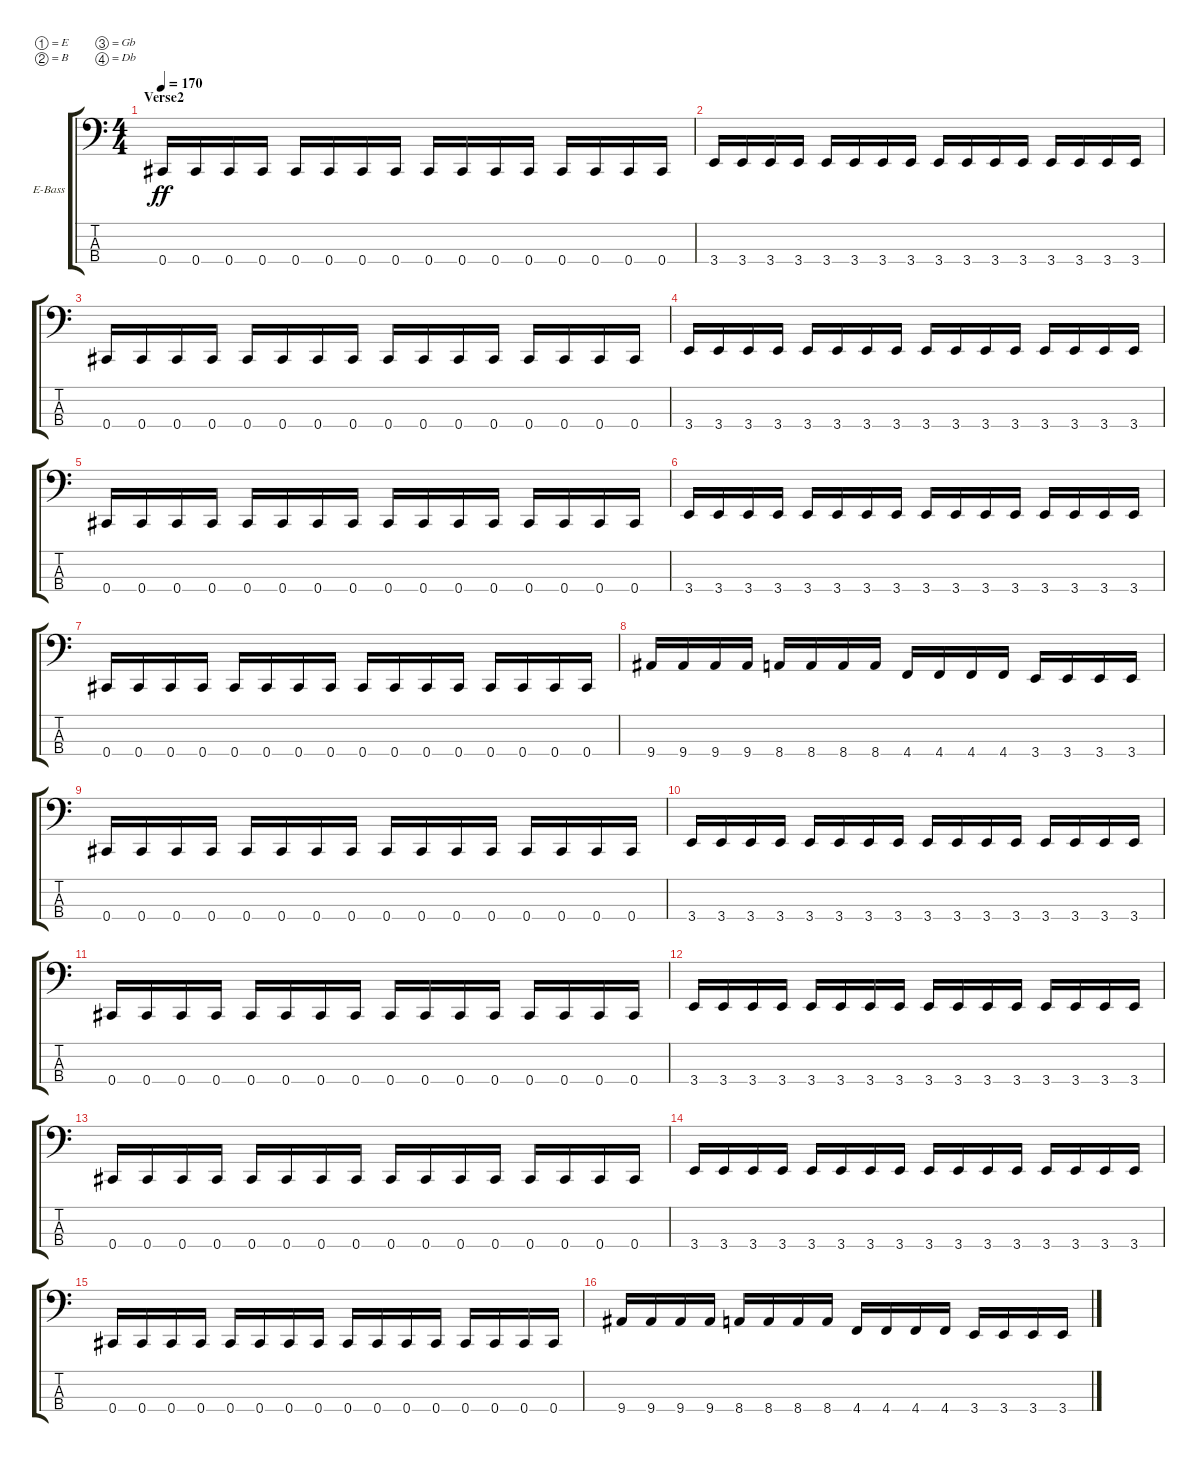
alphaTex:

\defaultSystemsLayout 4
\bracketExtendMode groupsimilarinstruments
\firstSystemTrackNameOrientation horizontal
\otherSystemsTrackNameOrientation horizontal
\track ("Orion" "E-Bass") {instrument electricbassfinger}
\staff {score tabs}
\tuning (E2 B1 Gb1 Db1)
\ts (4 4)
\section ("" "Verse2")
\tempo 170
\clef f4
\scale
0.333333
\ks c
0.4.16{dy ff} 0.4.16 0.4.16 0.4.16 0.4.16 0.4.16 0.4.16 0.4.16 0.4.16 0.4.16 0.4.16 0.4.16 0.4.16 0.4.16 0.4.16 0.4.16 |
\scale
0.333333 3.4.16 3.4.16 3.4.16 3.4.16 3.4.16 3.4.16 3.4.16 3.4.16 3.4.16 3.4.16 3.4.16 3.4.16 3.4.16 3.4.16 3.4.16 3.4.16 |
\scale
0.333333 0.4.16 0.4.16 0.4.16 0.4.16 0.4.16 0.4.16 0.4.16 0.4.16 0.4.16 0.4.16 0.4.16 0.4.16 0.4.16 0.4.16 0.4.16 0.4.16 |
\scale
0.333333 3.4.16 3.4.16 3.4.16 3.4.16 3.4.16 3.4.16 3.4.16 3.4.16 3.4.16 3.4.16 3.4.16 3.4.16 3.4.16 3.4.16 3.4.16 3.4.16 |
\scale
0.333333 0.4.16 0.4.16 0.4.16 0.4.16 0.4.16 0.4.16 0.4.16 0.4.16 0.4.16 0.4.16 0.4.16 0.4.16 0.4.16 0.4.16 0.4.16 0.4.16 |
\scale
0.333333 3.4.16 3.4.16 3.4.16 3.4.16 3.4.16 3.4.16 3.4.16 3.4.16 3.4.16 3.4.16 3.4.16 3.4.16 3.4.16 3.4.16 3.4.16 3.4.16 |
\scale
0.333333 0.4.16 0.4.16 0.4.16 0.4.16 0.4.16 0.4.16 0.4.16 0.4.16 0.4.16 0.4.16 0.4.16 0.4.16 0.4.16 0.4.16 0.4.16 0.4.16 |
\scale
0.333333 9.4.16 9.4.16 9.4.16 9.4.16 8.4.16 8.4.16 8.4.16 8.4.16 4.4.16 4.4.16 4.4.16 4.4.16 3.4.16 3.4.16 3.4.16 3.4.16 |
\scale
0.333333 0.4.16 0.4.16 0.4.16 0.4.16 0.4.16 0.4.16 0.4.16 0.4.16 0.4.16 0.4.16 0.4.16 0.4.16 0.4.16 0.4.16 0.4.16 0.4.16 |
\scale
0.333333 3.4.16 3.4.16 3.4.16 3.4.16 3.4.16 3.4.16 3.4.16 3.4.16 3.4.16 3.4.16 3.4.16 3.4.16 3.4.16 3.4.16 3.4.16 3.4.16 |
\scale
0.333333 0.4.16 0.4.16 0.4.16 0.4.16 0.4.16 0.4.16 0.4.16 0.4.16 0.4.16 0.4.16 0.4.16 0.4.16 0.4.16 0.4.16 0.4.16 0.4.16 |
\scale
0.333333 3.4.16 3.4.16 3.4.16 3.4.16 3.4.16 3.4.16 3.4.16 3.4.16 3.4.16 3.4.16 3.4.16 3.4.16 3.4.16 3.4.16 3.4.16 3.4.16 |
\scale
0.333333 0.4.16 0.4.16 0.4.16 0.4.16 0.4.16 0.4.16 0.4.16 0.4.16 0.4.16 0.4.16 0.4.16 0.4.16 0.4.16 0.4.16 0.4.16 0.4.16 |
\scale
0.333333 3.4.16 3.4.16 3.4.16 3.4.16 3.4.16 3.4.16 3.4.16 3.4.16 3.4.16 3.4.16 3.4.16 3.4.16 3.4.16 3.4.16 3.4.16 3.4.16 |
\scale
0.333333 0.4.16 0.4.16 0.4.16 0.4.16 0.4.16 0.4.16 0.4.16 0.4.16 0.4.16 0.4.16 0.4.16 0.4.16 0.4.16 0.4.16 0.4.16 0.4.16 |
\scale
0.333333 9.4.16 9.4.16 9.4.16 9.4.16 8.4.16 8.4.16 8.4.16 8.4.16 4.4.16 4.4.16 4.4.16 4.4.16 3.4.16 3.4.16 3.4.16 3.4.16
